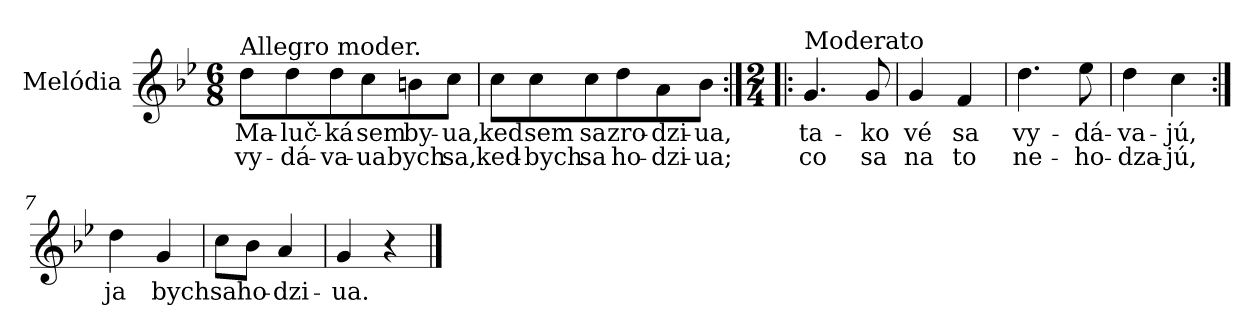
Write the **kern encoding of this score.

**kern	**text	**text
*part1	*part1	*part1
*staff1	*staff1	*staff1
*I"Melódia	*	*
*clefG2	*	*
*k[b-e-]	*	*
*M6/8	*	*
=1	=1	=1
!LO:TX:a:t=Allegro moder.	!	!
!	!LO:LY:b	!LO:LY:b
8dd\L	Ma-	vy-
!	!LO:LY:b	!LO:LY:b
8dd\	-luč-	-dá-
!	!LO:LY:b	!LO:LY:b
8dd\	-ká	-va-
!	!LO:LY:b	!LO:LY:b
8cc\	sem	-ua
!	!LO:LY:b	!LO:LY:b
8bn\	by-	bych
!	!LO:LY:b	!LO:LY:b
8cc\J	-ua,	sa,
=2	=2	=2
!	!LO:LY:b	!LO:LY:b
8cc\L	ked	ked-
!	!LO:LY:b	!LO:LY:b
8cc\	sem	-bych
!	!LO:LY:b	!LO:LY:b
8cc\	sa	sa
!	!LO:LY:b	!LO:LY:b
8dd\	zro-	ho-
!	!LO:LY:b	!LO:LY:b
8a\	-dzi-	-dzi-
!	!LO:LY:b	!LO:LY:b
8b-\J	-ua,	-ua;
!!LO:LB:g=z
=3:|!|:	=3:|!|:	=3:|!|:
*M2/4	*	*
!LO:TX:a:t=Moderato	!	!
!	!LO:LY:b	!LO:LY:b
4.g/	ta-	co
!	!LO:LY:b	!LO:LY:b
8g/	-ko	sa
=4	=4	=4
!	!LO:LY:b	!LO:LY:b
4g/	vé	na
!	!LO:LY:b	!LO:LY:b
4f/	sa	to
=5	=5	=5
!	!LO:LY:b	!LO:LY:b
4.dd\	vy-	ne-
!	!LO:LY:b	!LO:LY:b
8ee-\	-dá-	-ho-
=6	=6	=6
!	!LO:LY:b	!LO:LY:b
4dd\	-va-	-dza-
!	!LO:LY:b	!LO:LY:b
4cc\	-jú,	-jú,
=7:|!	=7:|!	=7:|!
!	!LO:LY:b	!
4dd\	ja	.
!	!LO:LY:b	!
4g/	bych	.
=8	=8	=8
!	!LO:LY:b	!
8cc\L	sa	.
!	!LO:LY:b	!
8b-\J	ho-	.
!	!LO:LY:b	!
4a/	-dzi-	.
=9	=9	=9
!	!LO:LY:b	!
4g/	-ua.	.
4r	.	.
==	==	==
*-	*-	*-
